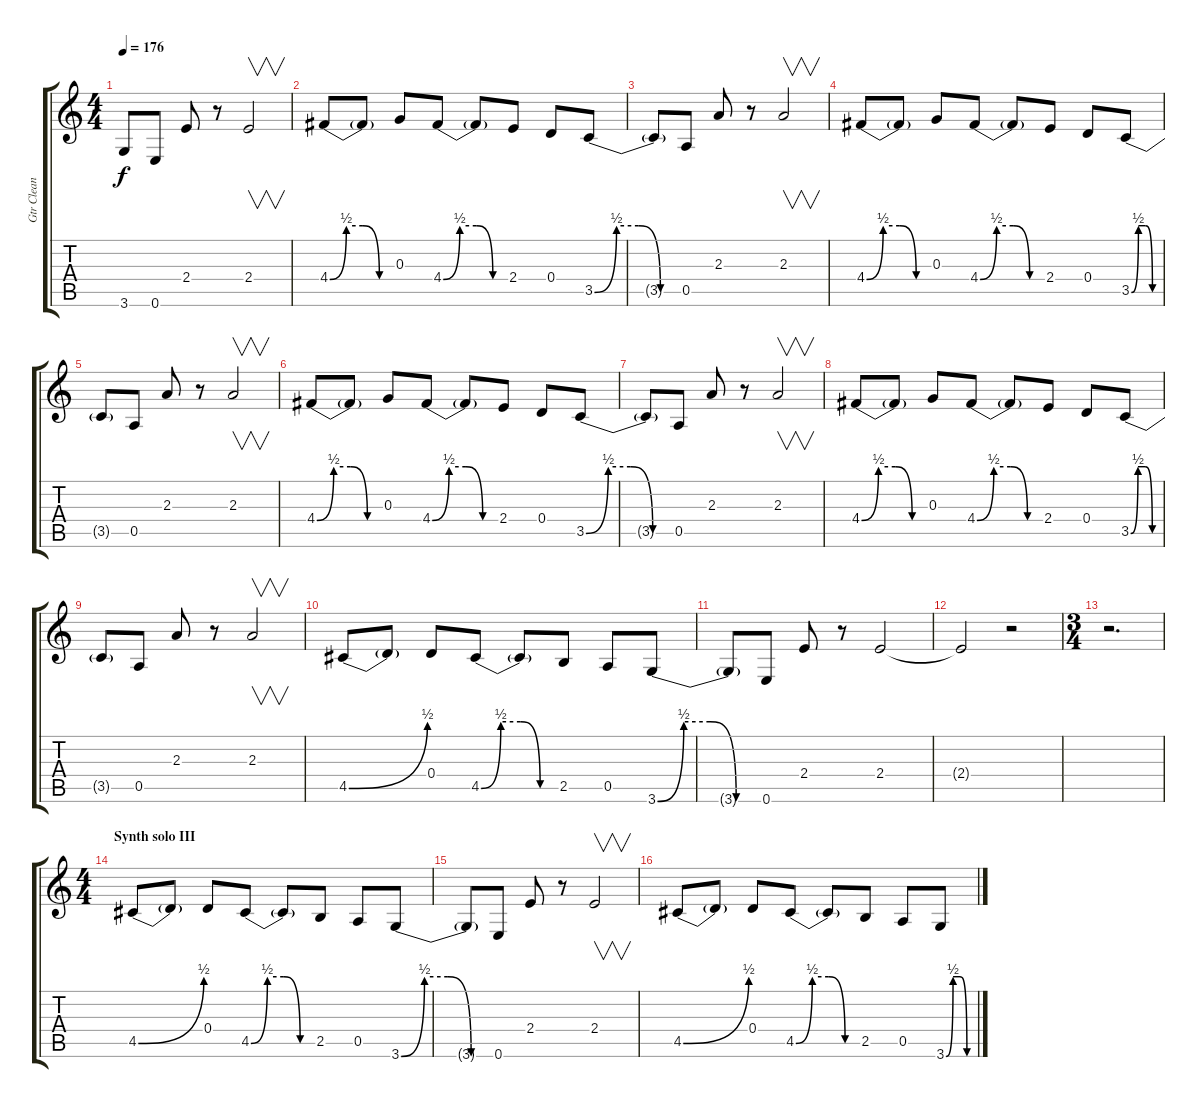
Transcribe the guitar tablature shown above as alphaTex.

\track ("Gtr Clean" "Gtr Clean") {instrument electricguitarclean}
\staff {score tabs}
\tuning (E4 B3 G3 D3 A2 E2) {hide}
\ts (4 4)
\tempo 176
\clef g2
\ks c
3.6{t}.8{dy f} 0.6.8 2.4.8 r.8 2.4.2{v} |
4.4{be (custom 0 0 15 2 30 2 45 0 60 0)}.8 4.4{t}.8 0.3.8 4.4{be (custom 0 0 15 2 30 2 45 0 60 0)}.8 4.4{t}.8 2.4.8 0.4.8 3.5{be (custom 0 0 15 2 30 2 45 0 60 0)}.8 |
3.5{t}.8 0.5.8 2.3.8 r.8 2.3.2{v} |
4.4{be (custom 0 0 15 2 30 2 45 0 60 0)}.8 4.4{t}.8 0.3.8 4.4{be (custom 0 0 15 2 30 2 45 0 60 0)}.8 4.4{t}.8 2.4.8 0.4.8 3.5{be (custom 0 0 15 2 30 2 45 0 60 0)}.8 |
3.5{t}.8 0.5.8 2.3.8 r.8 2.3.2{v} |
4.4{be (custom 0 0 15 2 30 2 45 0 60 0)}.8 4.4{t}.8 0.3.8 4.4{be (custom 0 0 15 2 30 2 45 0 60 0)}.8 4.4{t}.8 2.4.8 0.4.8 3.5{be (custom 0 0 15 2 30 2 45 0 60 0)}.8 |
3.5{t}.8 0.5.8 2.3.8 r.8 2.3.2{v} |
4.4{be (custom 0 0 15 2 30 2 45 0 60 0)}.8 4.4{t}.8 0.3.8 4.4{be (custom 0 0 15 2 30 2 45 0 60 0)}.8 4.4{t}.8 2.4.8 0.4.8 3.5{be (custom 0 0 15 2 30 2 45 0 60 0)}.8 |
3.5{t}.8 0.5.8 2.3.8 r.8 2.3.2{v} |
4.5{be (bend 0 0 60 2)}.8 4.5{t}.8 0.4.8 4.5{be (custom 0 0 15 2 30 2 45 0 60 0)}.8 4.5{t}.8 2.5.8 0.5.8 3.6{be (custom 0 0 15 2 30 2 45 0 60 0)}.8 |
3.6{t}.8 0.6.8 2.4.8 r.8 2.4.2 |
2.4{t}.2 r.2 |
\ts (3 4)
r.2{d} |
\ts (4 4)
\section ("" "Synth solo III")
4.5{be (bend 0 0 60 2)}.8 4.5{t}.8 0.4.8 4.5{be (custom 0 0 15 2 30 2 45 0 60 0)}.8 4.5{t}.8 2.5.8 0.5.8 3.6{be (custom 0 0 15 2 30 2 45 0 60 0)}.8 |
3.6{t}.8 0.6.8 2.4.8 r.8 2.4.2{v} |
4.5{be (bend 0 0 60 2)}.8 4.5{t}.8 0.4.8 4.5{be (custom 0 0 15 2 30 2 45 0 60 0)}.8 4.5{t}.8 2.5.8 0.5.8 3.6{be (custom 0 0 15 2 30 2 45 0 60 0)}.8
